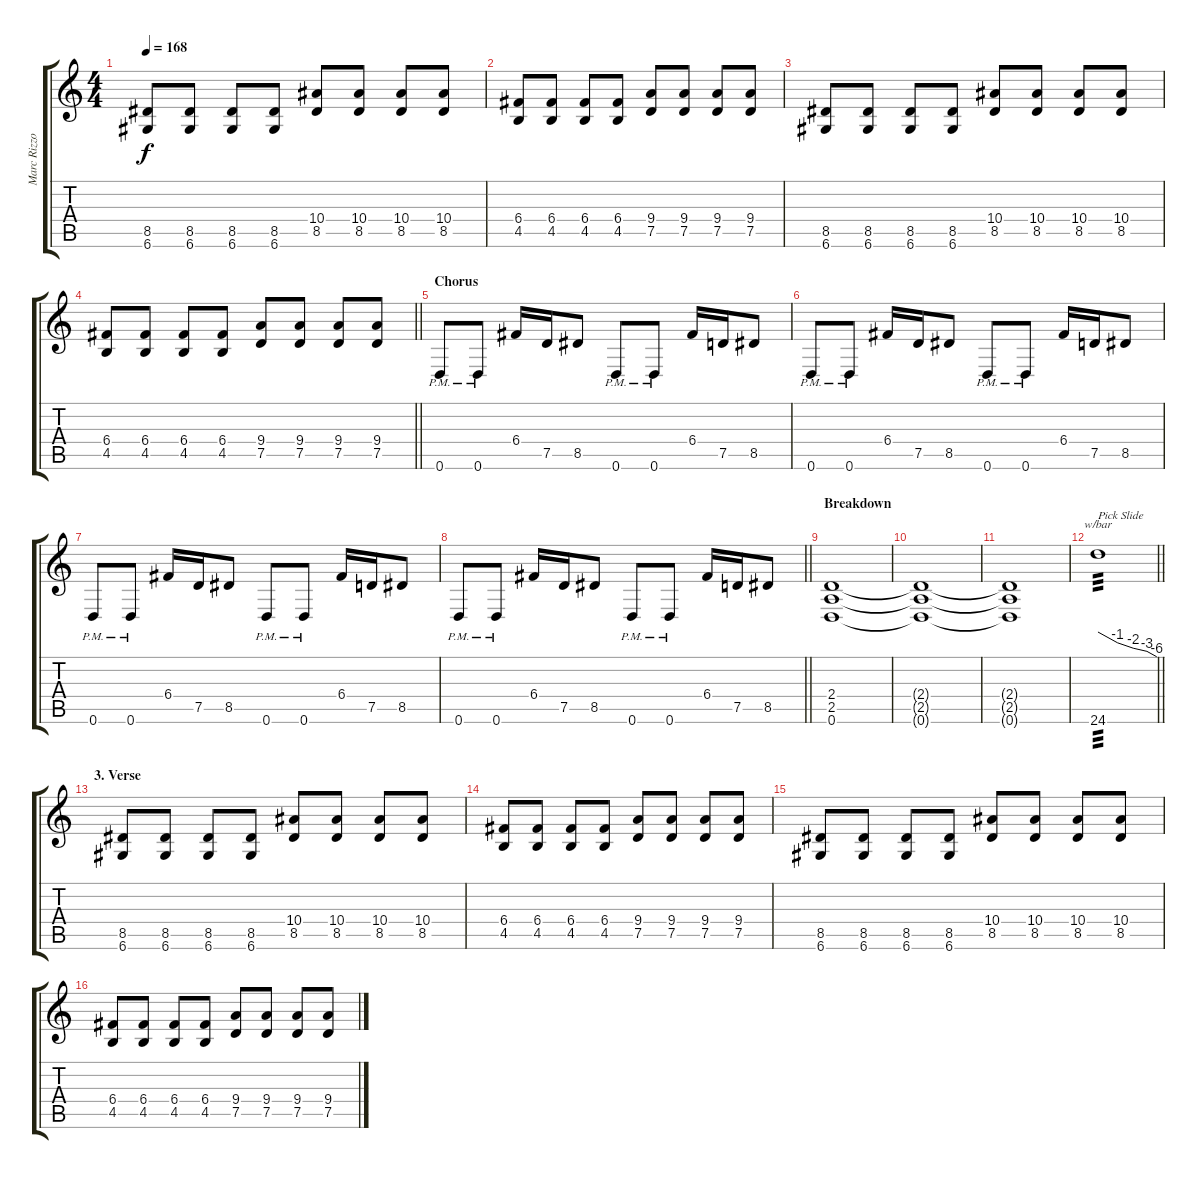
\track ("Marc Rizzo (Rhythm)" "Marc Rizzo") {instrument distortionguitar}
\staff {score tabs}
\tuning (D4 A3 F3 C3 G2 D2) {hide}
\ts (4 4)
\tempo 168
\clef g2
\ks c
(8.5 6.6).8{dy f} (8.5 6.6).8 (8.5 6.6).8 (8.5 6.6).8 (10.4 8.5).8 (10.4 8.5).8 (10.4 8.5).8 (10.4 8.5).8 |
(6.4 4.5).8 (6.4 4.5).8 (6.4 4.5).8 (6.4 4.5).8 (9.4 7.5).8 (9.4 7.5).8 (9.4 7.5).8 (9.4 7.5).8 |
(8.5 6.6).8 (8.5 6.6).8 (8.5 6.6).8 (8.5 6.6).8 (10.4 8.5).8 (10.4 8.5).8 (10.4 8.5).8 (10.4 8.5).8 |
\barLineRight lightlight
(6.4 4.5).8 (6.4 4.5).8 (6.4 4.5).8 (6.4 4.5).8 (9.4 7.5).8 (9.4 7.5).8 (9.4 7.5).8 (9.4 7.5).8 |
\section ("" "Chorus")
0.6{pm}.8 0.6{pm}.8 6.4.16 7.5.16 8.5.8 0.6{pm}.8 0.6{pm}.8 6.4.16 7.5.16 8.5.8 |
0.6{pm}.8 0.6{pm}.8 6.4.16 7.5.16 8.5.8 0.6{pm}.8 0.6{pm}.8 6.4.16 7.5.16 8.5.8 |
0.6{pm}.8 0.6{pm}.8 6.4.16 7.5.16 8.5.8 0.6{pm}.8 0.6{pm}.8 6.4.16 7.5.16 8.5.8 |
\barLineRight lightlight
0.6{pm}.8 0.6{pm}.8 6.4.16 7.5.16 8.5.8 0.6{pm}.8 0.6{pm}.8 6.4.16 7.5.16 8.5.8 |
\section ("" "Breakdown")
(2.4 2.5 0.6).1 |
(2.4{t} 2.5{t} 0.6{t}).1 |
(2.4{t} 2.5{t} 0.6{t}).1 |
\barLineRight lightlight
24.6.1{tbe (custom default 0 0 20 -4 36 -8 50 -12 60 -24) txt "Pick Slide" tp 3} |
\section ("" "3. Verse")
(8.5 6.6).8 (8.5 6.6).8 (8.5 6.6).8 (8.5 6.6).8 (10.4 8.5).8 (10.4 8.5).8 (10.4 8.5).8 (10.4 8.5).8 |
(6.4 4.5).8 (6.4 4.5).8 (6.4 4.5).8 (6.4 4.5).8 (9.4 7.5).8 (9.4 7.5).8 (9.4 7.5).8 (9.4 7.5).8 |
(8.5 6.6).8 (8.5 6.6).8 (8.5 6.6).8 (8.5 6.6).8 (10.4 8.5).8 (10.4 8.5).8 (10.4 8.5).8 (10.4 8.5).8 |
(6.4 4.5).8 (6.4 4.5).8 (6.4 4.5).8 (6.4 4.5).8 (9.4 7.5).8 (9.4 7.5).8 (9.4 7.5).8 (9.4 7.5).8
